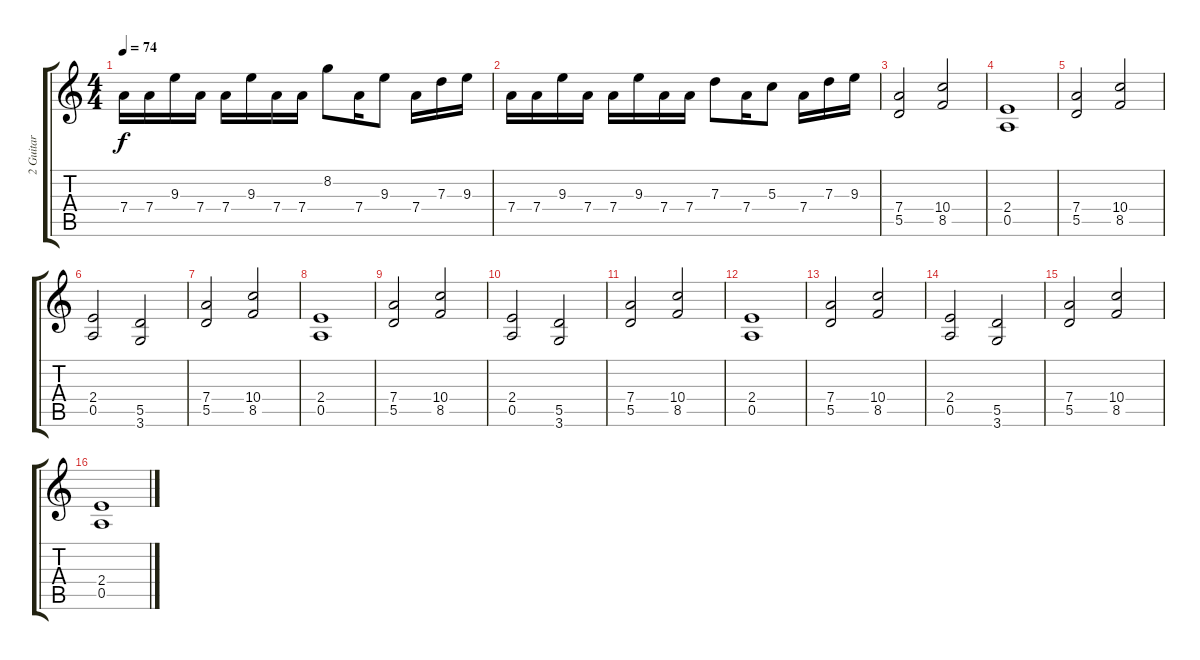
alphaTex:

\track ("2 Guitar" "2 Guitar") {instrument distortionguitar}
\staff {score tabs}
\tuning (E4 B3 G3 D3 A2 E2) {hide}
\ts (4 4)
\tempo 74
\clef g2
\ks c
7.4.16{dy f} 7.4.16 9.3.16 7.4.16 7.4.16 9.3.16 7.4.16 7.4.16 8.2.8 7.4.16 9.3.8 7.4.16 7.3.16 9.3.16 |
7.4.16 7.4.16 9.3.16 7.4.16 7.4.16 9.3.16 7.4.16 7.4.16 7.3.8 7.4.16 5.3.8 7.4.16 7.3.16 9.3.16 |
(7.4 5.5).2 (10.4 8.5).2 |
(2.4 0.5).1 |
(7.4 5.5).2 (10.4 8.5).2 |
(2.4 0.5).2 (5.5 3.6).2 |
(7.4 5.5).2 (10.4 8.5).2 |
(2.4 0.5).1 |
(7.4 5.5).2 (10.4 8.5).2 |
(2.4 0.5).2 (5.5 3.6).2 |
(7.4 5.5).2 (10.4 8.5).2 |
(2.4 0.5).1 |
(7.4 5.5).2 (10.4 8.5).2 |
(2.4 0.5).2 (5.5 3.6).2 |
(7.4 5.5).2 (10.4 8.5).2 |
(2.4 0.5).1
